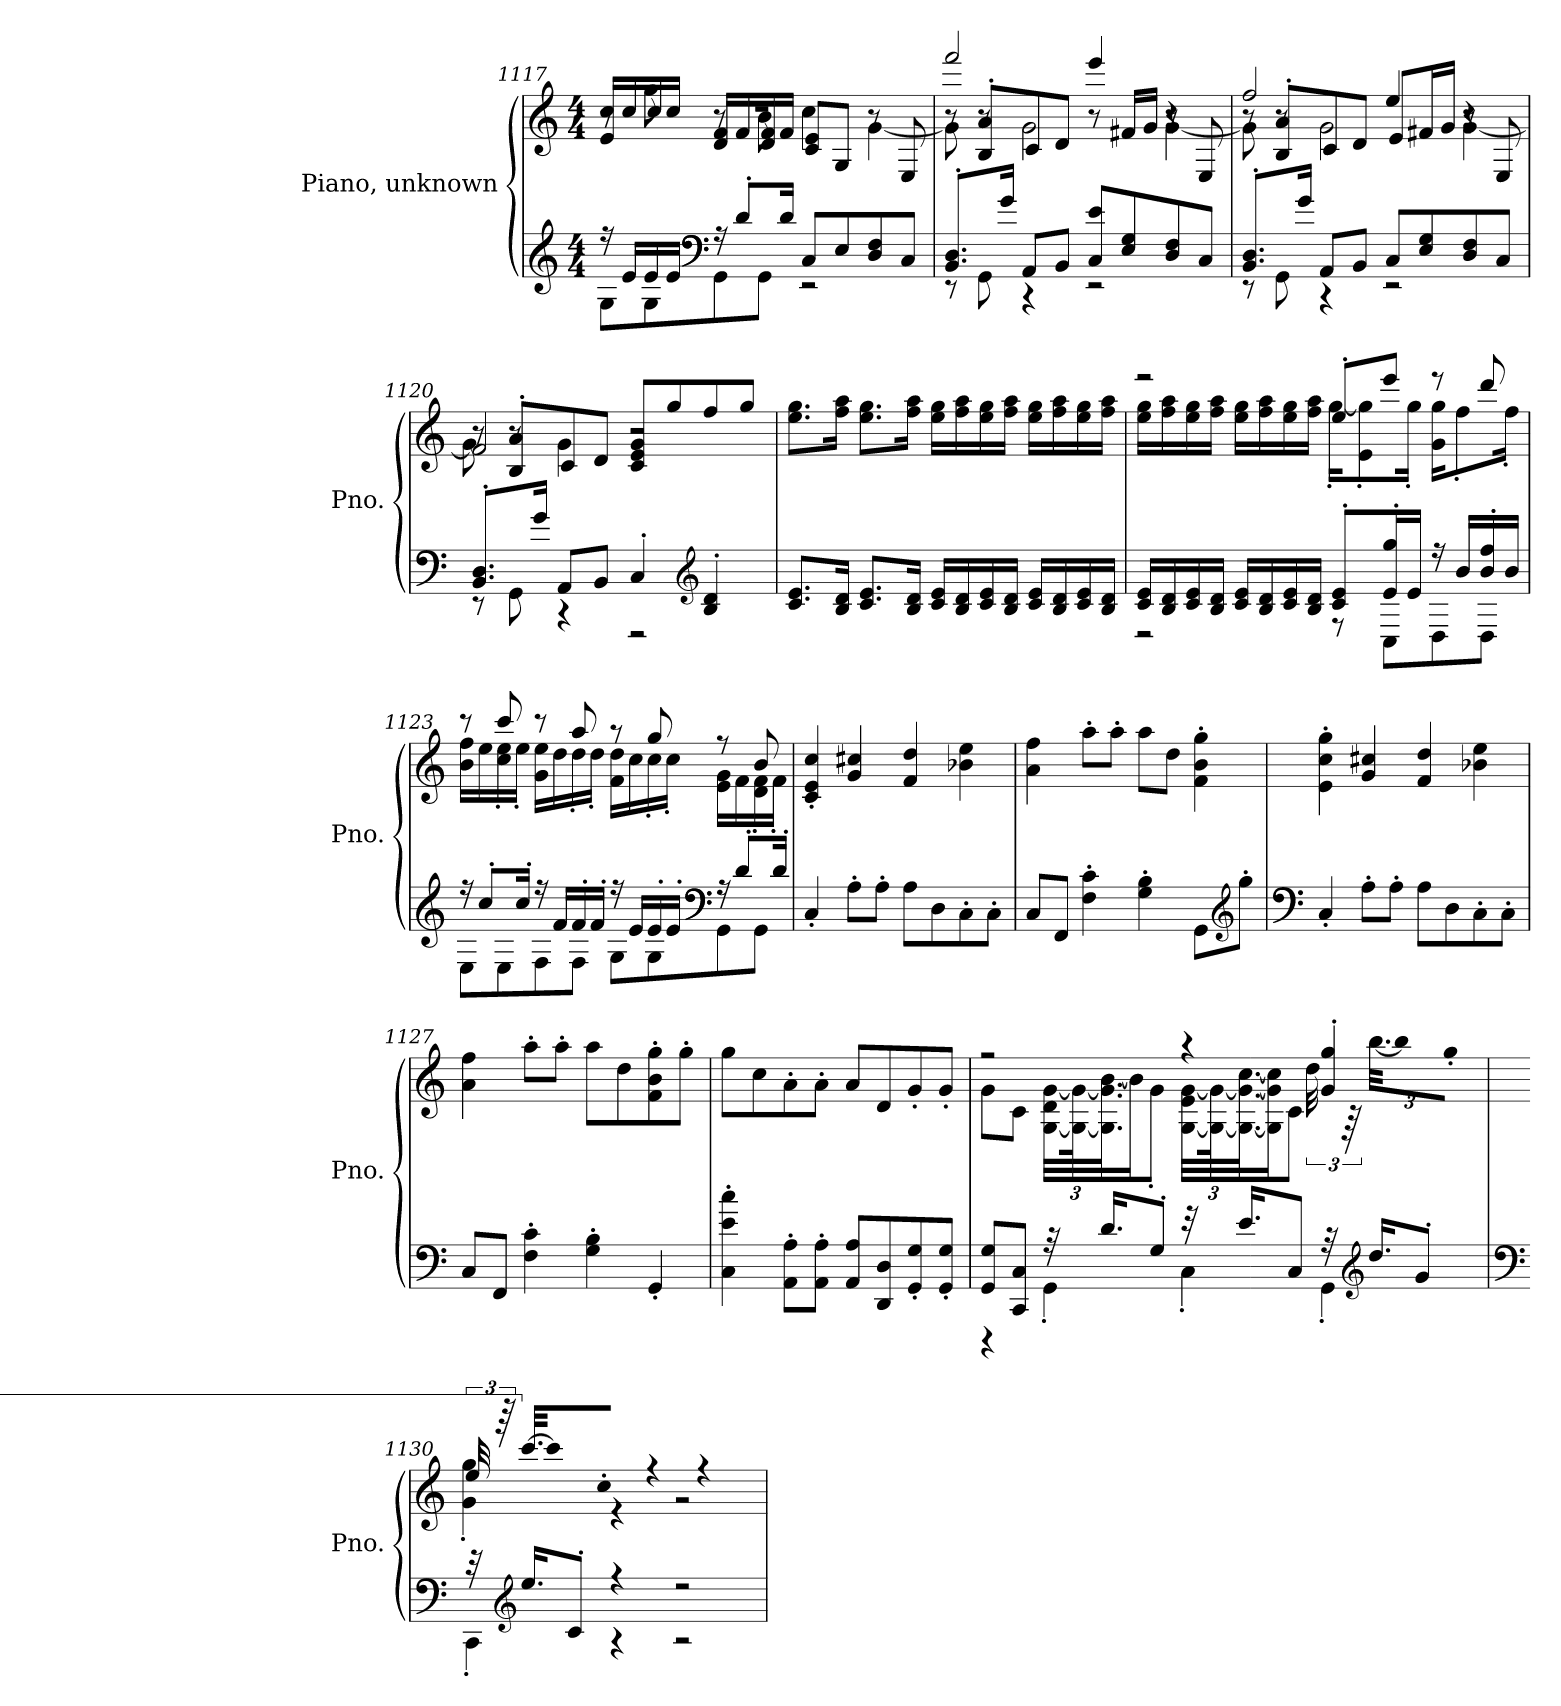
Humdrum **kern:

**kern	**kern
*part1	*part1
*staff2	*staff1
*I"Piano, unknown	*
*I'Pno.	*
*clefG2	*clefG2
*k[]	*k[]
*M4/4	*M4/4
=1117	=1117
*^	*^
*	*	*	*^
16r	8G\L	1r	8r	16e/ 16cc/LL
16e/LL	.	.	.	16cc/
16e/	8G\	.	8gg\	16cc/
16e/JJ	.	.	.	16cc/JJ
*clefF4	*	*	*	*
16r	8GG\	.	8r	16d/ 16f/LL
8d'/L	.	.	.	16f/
.	8GG\J	.	8b\	16d/ 16f/
16d/Jk	.	.	.	16f/JJ
8C/L	2r	.	4cc\	8c/ 8e/L
8E/	.	.	.	8G/J
8D/ 8F/	.	.	[4g\	8r
8C/J	.	.	.	8E/
!!LO:LB:g=z	!!	!!
=1118	=1118	=1118	=1118	=1118
8.BB/' 8.D/'L	8r	2fff/	8g\]	8r
.	8GG\	.	8r	8B/' 8a/'L
16g/Jk	.	.	.	.
8AA/L	4r	.	2g\	8c/
8BB/J	.	.	.	8d/J
8C/ 8e/L	2r	4eee/	.	8r
8E/ 8G/	.	.	.	16f#X/LL
.	.	.	.	16g/JJ
8D/ 8F/	.	4r	[4g\	8r
8C/J	.	.	.	8E/
=1119	=1119	=1119	=1119	=1119
8.BB/' 8.D/'L	8r	2ff/	8g\]	8r
.	8GG\	.	8r	8B/' 8a/'L
16g/Jk	.	.	.	.
8AA/L	4r	.	2g\	8c/
8BB/J	.	.	.	8d/J
8C/L	2r	4ee/	.	8e/L
8E/ 8G/	.	.	.	16f#X/L
.	.	.	.	16g/JJ
8D/ 8F/	.	4r	[4g\	8r
8C/J	.	.	.	8E/
=1120	=1120	=1120	=1120	=1120
8.BB/' 8.D/'L	8r	2f/	8g\]	8r
.	8GG\	.	8r	8B/' 8a/'L
16g/Jk	.	.	.	.
8AA/L	4r	.	4g\	8c/
8BB/J	.	.	.	8d/J
4C'/	2r	2r	2r	8c/ 8e/ 8g/L
.	.	.	.	8gg/
*clefG2	*	*	*	*
4B/' 4d/'	.	.	.	8ff/
.	.	.	.	8gg/J
*v	*v	*	*	*
*	*v	*v	*v
!!LO:LB:g=z
=1121	=1121
8.c/ 8.e/L	8.ee\ 8.gg\L
16B/ 16d/Jk	16ff\ 16aa\Jk
8.c/ 8.e/L	8.ee\ 8.gg\L
16B/ 16d/Jk	16ff\ 16aa\Jk
16c/ 16e/LL	16ee\ 16gg\LL
16B/ 16d/	16ff\ 16aa\
16c/ 16e/	16ee\ 16gg\
16B/ 16d/JJ	16ff\ 16aa\JJ
16c/ 16e/LL	16ee\ 16gg\LL
16B/ 16d/	16ff\ 16aa\
16c/ 16e/	16ee\ 16gg\
16B/ 16d/JJ	16ff\ 16aa\JJ
=1122	=1122
*^	*^
16c/ 16e/LL	2r	2r	16ee\ 16gg\LL
16B/ 16d/	.	.	16ff\ 16aa\
16c/ 16e/	.	.	16ee\ 16gg\
16B/ 16d/JJ	.	.	16ff\ 16aa\JJ
16c/ 16e/LL	.	.	16ee\ 16gg\LL
16B/ 16d/	.	.	16ff\ 16aa\
16c/ 16e/	.	.	16ee\ 16gg\
16B/ 16d/JJ	.	.	16ff\ 16aa\JJ
8c/' 8e/'L	8r	8ee'/L	[16gg'\KL
.	.	.	8e\' 8gg\]'
16e/' 16gg/'L	8C\L	8eee/J	.
16e/JJ	.	.	16gg'\Jk
16r	8D\	8r	16g\ 16gg\KL
16b/LL	.	.	8ff'\
16b/' 16ff/'	8D\J	8ddd/	.
16b/JJ	.	.	16ff'\Jk
!!LO:LB:g=z	!!
=1123	=1123	=1123	=1123
16r	8E\L	8r	16b\ 16ff\LL
8cc'/L	.	.	16ee\
.	8E\	8ccc/	16cc\' 16ee\'
16cc'/Jk	.	.	16ee'\JJ
16r	8F\	8r	16g\ 16ee\LL
16f/LL	.	.	16dd\
16f'/	8F\J	8aa/	16dd'\
16f'/JJ	.	.	16dd'\JJ
16r	8G\L	8r	16f\ 16dd\LL
16e/LL	.	.	16cc\
16e'/	8G\	8gg/	16cc'\
16e'/JJ	.	.	16cc'\JJ
*clefF4	*	*	*
16r	8GG\	8r	16e\ 16g\LL
8d'/L	.	.	16f\
.	8GG\J	8b/	16d\' 16f\'
16d'/Jk	.	.	16f'\JJ
*v	*v	*	*
*	*v	*v
=1124	=1124
4C'/	4c/' 4e/' 4cc/'
8A'\L	4g/ 4cc#X/
8A'\J	.
8A\L	4f/ 4dd/
8D\	.
8C'\	4b-X\ 4ee\
8C'\J	.
=1125	=1125
8C/L	4a\ 4ff\
8FF/J	.
4F\' 4c\'	8aa'\L
.	8aa'\J
4G\' 4B\'	8aa\L
.	8dd\J
8GG\L	4f\' 4b\' 4gg\'
*clefG2	*
8gg'\J	.
!!LO:LB:g=z
=1126	=1126
*clefF4	*
4C'/	4e\' 4cc\' 4gg\'
8A'\L	4g/ 4cc#X/
8A'\J	.
8A\L	4f/ 4dd/
8D\	.
8C'\	4b-X\ 4ee\
8C'\J	.
=1127	=1127
8C/L	4a\ 4ff\
8FF/J	.
4F\' 4c\'	8aa'\L
.	8aa'\J
4G\' 4B\'	8aa\L
.	8dd\
4GG'/	8f\' 8b\' 8gg\'
.	8gg'\J
=1128	=1128
4C\' 4e\' 4cc\'	8gg\L
.	8cc\
8AA\' 8A\'L	8a'\
8AA\' 8A\'J	8a'\J
8AA/ 8A/L	8a/L
8DD/ 8D/	8d/
8GG/' 8G/'	8g'/
8GG/' 8G/'J	8g'/J
!!LO:PB:g=z
=1129	=1129
*^	*^
8GG/ 8G/L	4r	2r	8g\L
8CC/ 8C/J	.	.	8c\J
*	*	*	*Xbrackettup
32r	4GG'\	.	[48G\ 48d\ [48g\LLL
.	.	.	96G\_ 96g\_K
16.d/KL	.	.	48.G\] 48.g\] [48.b\J
.	.	.	16b\J]
8G'/J	.	.	8g'\J
32r	4C'\	4r	[48G\ 48e\ [48g\LLL
.	.	.	96G\_ 96g\_K
16.e/KL	.	.	48.G\_ 48.g\_ [48.cc\J
.	.	.	16G\] 16g\] 16cc\]J
8C/J	.	.	8c\J
*	*	*	*brackettup
32r	4GG'\	4g/' 4gg/'	48dd\
.	.	.	96r
*clefG2	*	*	*
16.dd/KL	.	.	[48.bb\KLL
.	.	.	16bb\J]
8g'/J	.	.	8gg'\J
=1130	=1130	=1130	=1130
*clefF4	*	*	*
32r	4CC'\	48ee/	4g\' 4gg\'
.	.	96r	.
*clefG2	*	*	*
16.ee/KL	.	[48.ccc/KLL	.
.	.	16ccc/J]	.
8c'/J	.	8cc'/J	.
4r	4r	4r	4r
2r	2r	2r	2r
*v	*v	*	*
*	*v	*v
=	=
*-	*-
